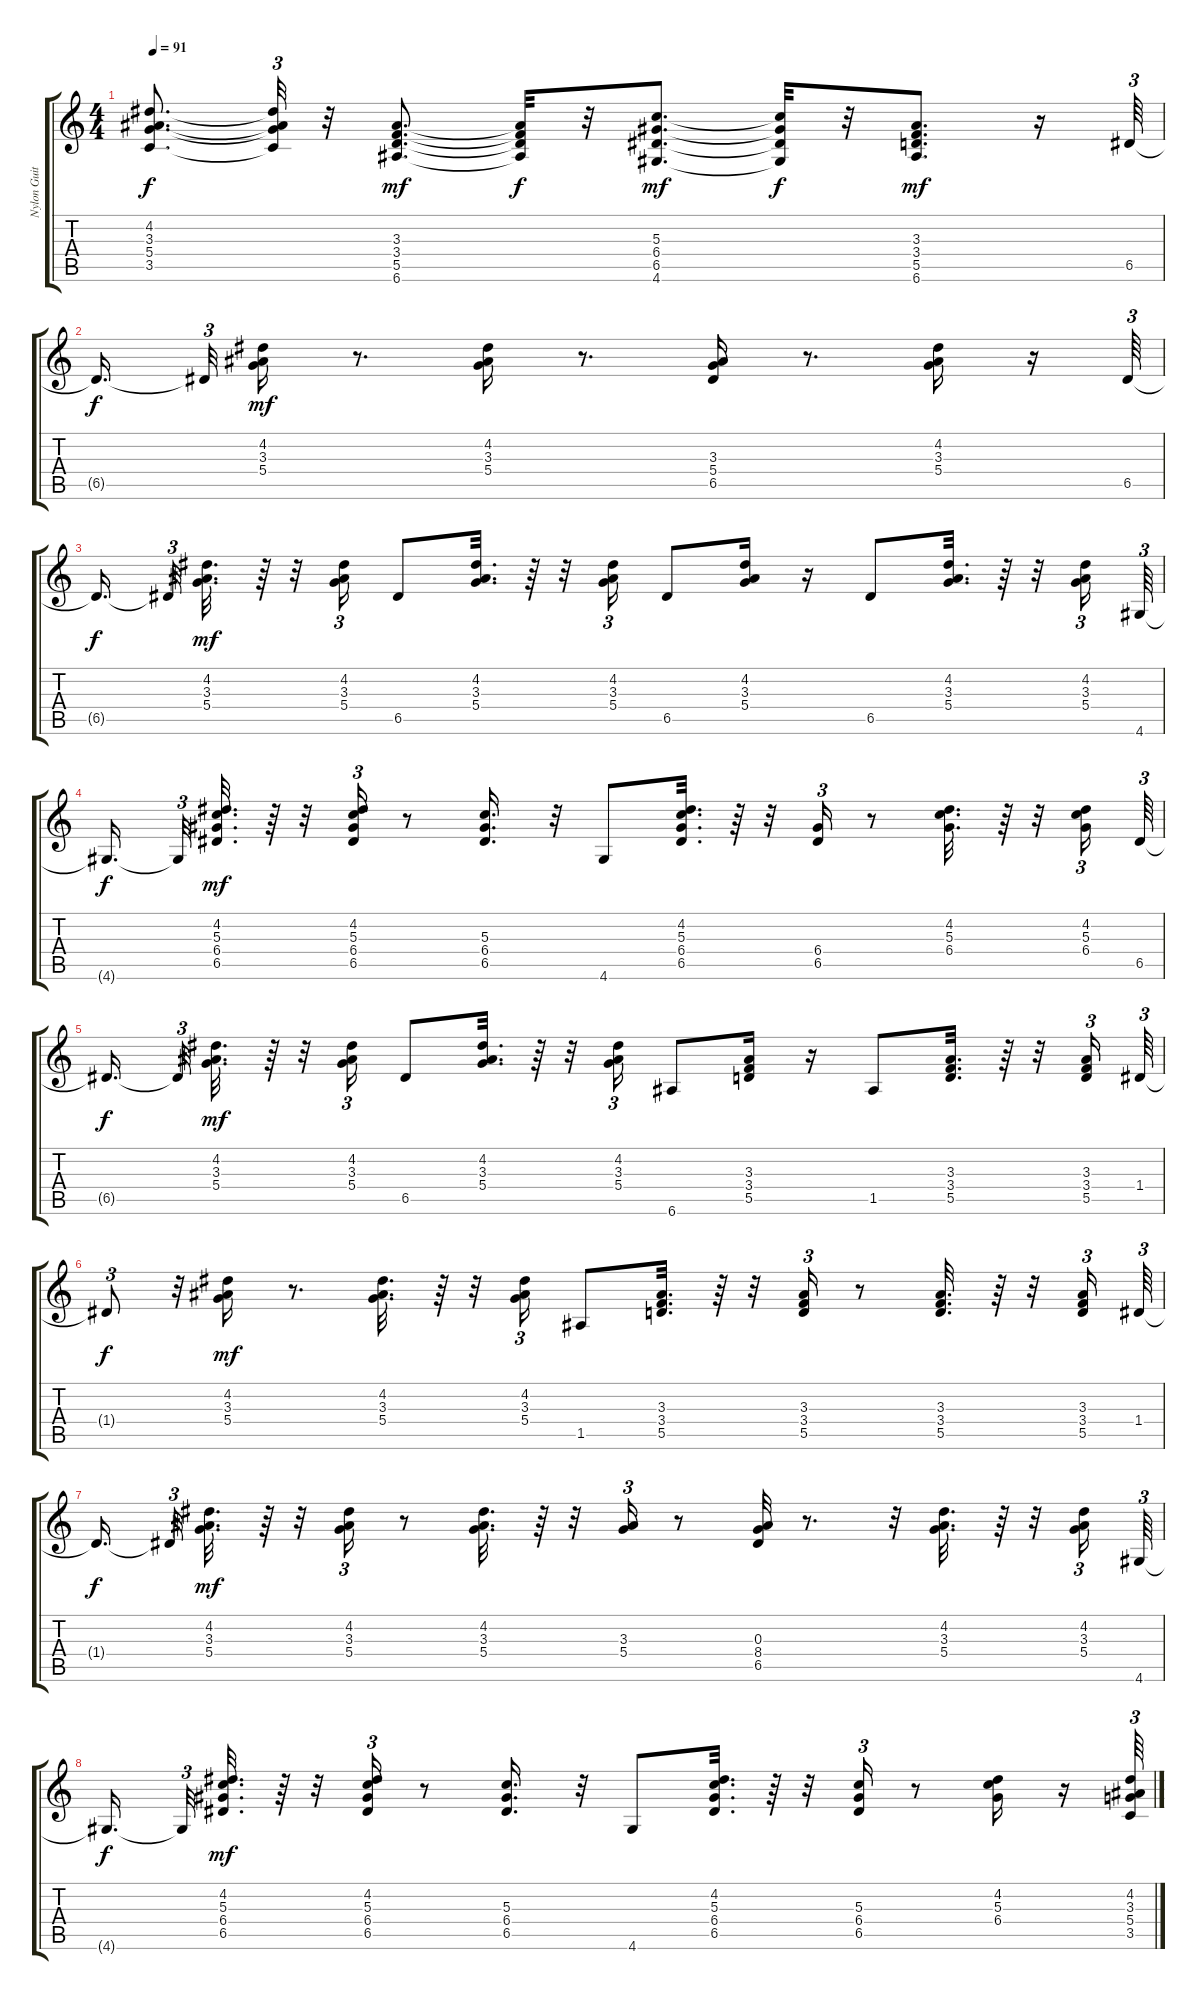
\track ("Nylon Guitar" "Nylon Guit") {instrument acousticguitarnylon}
\staff {score tabs}
\tuning (E4 B3 G3 D3 A2 E2) {hide}
\ts (4 4)
\tempo 91
\clef g2
\ks c
(4.2{t} 3.3{t} 5.4{t} 3.5{t}).8{d dy f} (4.2{t} 3.3{t} 5.4{t} 3.5{t}).32{tu (3 2)} r.32 (3.3 3.4 5.5 6.6).8{d dy mf} (3.3{t} 3.4{t} 5.5{t} 6.6{t}).32{dy f} r.32 (5.3 6.4 6.5 4.6).8{d dy mf} (5.3{t} 6.4{t} 6.5{t} 4.6{t}).32{dy f} r.32 (3.3 3.4 5.5 6.6).8{d dy mf} r.16 6.5.64{tu (3 2)} |
6.5{t}.16{d dy f} 6.5{t}.32{tu (3 2)} (4.2 3.3 5.4).16{dy mf} r.8{d} (4.2 3.3 5.4).16 r.8{d} (3.3 5.4 6.5).16 r.8{d} (4.2 3.3 5.4).16 r.16 6.5.64{tu (3 2)} |
6.5{t}.16{d dy f} 6.5{t}.32{tu (3 2)} (4.2 3.3 5.4).32{d dy mf} r.64 r.32 (4.2 3.3 5.4).16{tu (3 2)} 6.5.8 (4.2 3.3 5.4).32{d} r.64 r.32 (4.2 3.3 5.4).16{tu (3 2)} 6.5.8 (4.2 3.3 5.4).16 r.16 6.5.8 (4.2 3.3 5.4).32{d} r.64 r.32 (4.2 3.3 5.4).16{tu (3 2)} 4.6.64{tu (3 2)} |
4.6{t}.16{d dy f} 4.6{t}.32{tu (3 2)} (4.2 5.3 6.4 6.5).32{d dy mf} r.64 r.32 (4.2 5.3 6.4 6.5).16{tu (3 2)} r.8 (5.3 6.4 6.5).16{d} r.32 4.6.8 (4.2 5.3 6.4 6.5).32{d} r.64 r.32 (6.4 6.5).16{tu (3 2)} r.8 (4.2 5.3 6.4).32{d} r.64 r.32 (4.2 5.3 6.4).16{tu (3 2)} 6.5.64{tu (3 2)} |
6.5{t}.16{d dy f} 6.5{t}.32{tu (3 2)} (4.2 3.3 5.4).32{d dy mf} r.64 r.32 (4.2 3.3 5.4).16{tu (3 2)} 6.5.8 (4.2 3.3 5.4).32{d} r.64 r.32 (4.2 3.3 5.4).16{tu (3 2)} 6.6.8 (3.3 3.4 5.5).16 r.16 1.5.8 (3.3 3.4 5.5).32{d} r.64 r.32 (3.3 3.4 5.5).16{tu (3 2)} 1.4.64{tu (3 2)} |
1.4{t}.8{tu (3 2) dy f} r.32 (4.2 3.3 5.4).16{dy mf} r.8{d} (4.2 3.3 5.4).32{d} r.64 r.32 (4.2 3.3 5.4).16{tu (3 2)} 1.5.8 (3.3 3.4 5.5).32{d} r.64 r.32 (3.3 3.4 5.5).16{tu (3 2)} r.8 (3.3 3.4 5.5).32{d} r.64 r.32 (3.3 3.4 5.5).16{tu (3 2)} 1.4.64{tu (3 2)} |
1.4{t}.16{d dy f} 1.4{t}.32{tu (3 2)} (4.2 3.3 5.4).32{d dy mf} r.64 r.32 (4.2 3.3 5.4).16{tu (3 2)} r.8 (4.2 3.3 5.4).32{d} r.64 r.32 (3.3 5.4).16{tu (3 2)} r.8 (0.3 8.4 6.5).32 r.8{d} r.32 (4.2 3.3 5.4).32{d} r.64 r.32 (4.2 3.3 5.4).16{tu (3 2)} 4.6.64{tu (3 2)} |
4.6{t}.16{d dy f} 4.6{t}.32{tu (3 2)} (4.2 5.3 6.4 6.5).32{d dy mf} r.64 r.32 (4.2 5.3 6.4 6.5).16{tu (3 2)} r.8 (5.3 6.4 6.5).16{d} r.32 4.6.8 (4.2 5.3 6.4 6.5).32{d} r.64 r.32 (5.3 6.4 6.5).16{tu (3 2)} r.8 (4.2 5.3 6.4).16 r.16 (4.2 3.3 5.4 3.5).64{tu (3 2)}
